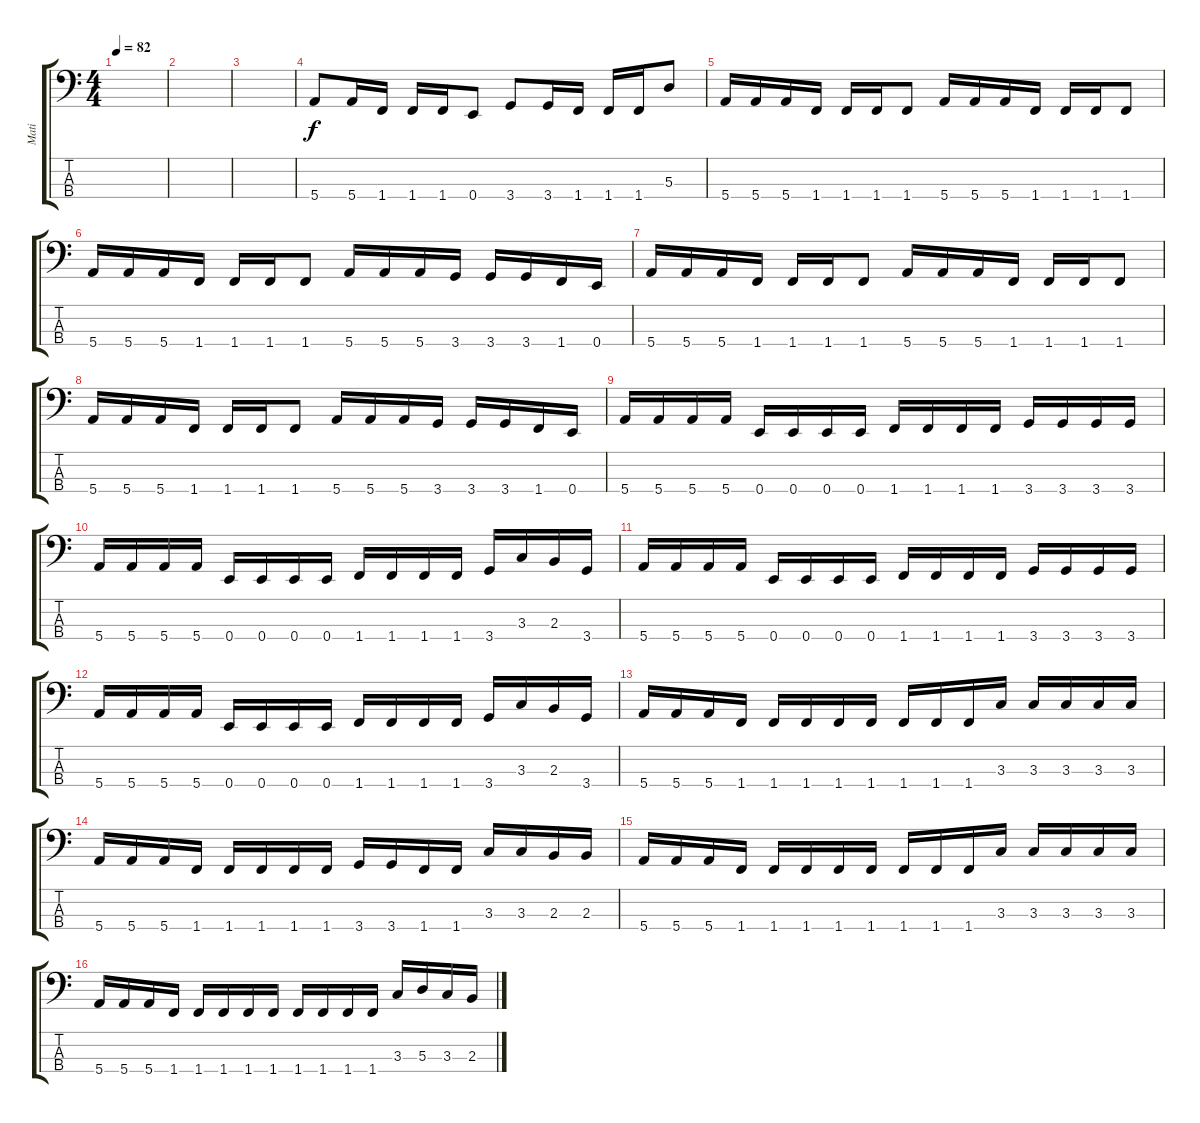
\track ("Mati" "Mati") {instrument electricbasspick}
\staff {score tabs}
\tuning (G2 D2 A1 E1) {hide}
\ts (4 4)
\tempo 82
\clef f4
\ks c
|
|
|
5.4.8 5.4.16 1.4.16 1.4.16 1.4.16 0.4.8 3.4.8 3.4.16 1.4.16 1.4.16 1.4.16 5.3.8 |
5.4.16 5.4.16 5.4.16 1.4.16 1.4.16 1.4.16 1.4.8 5.4.16 5.4.16 5.4.16 1.4.16 1.4.16 1.4.16 1.4.8 |
5.4.16 5.4.16 5.4.16 1.4.16 1.4.16 1.4.16 1.4.8 5.4.16 5.4.16 5.4.16 3.4.16 3.4.16 3.4.16 1.4.16 0.4.16 |
5.4.16 5.4.16 5.4.16 1.4.16 1.4.16 1.4.16 1.4.8 5.4.16 5.4.16 5.4.16 1.4.16 1.4.16 1.4.16 1.4.8 |
5.4.16 5.4.16 5.4.16 1.4.16 1.4.16 1.4.16 1.4.8 5.4.16 5.4.16 5.4.16 3.4.16 3.4.16 3.4.16 1.4.16 0.4.16 |
5.4.16 5.4.16 5.4.16 5.4.16 0.4.16 0.4.16 0.4.16 0.4.16 1.4.16 1.4.16 1.4.16 1.4.16 3.4.16 3.4.16 3.4.16 3.4.16 |
5.4.16 5.4.16 5.4.16 5.4.16 0.4.16 0.4.16 0.4.16 0.4.16 1.4.16 1.4.16 1.4.16 1.4.16 3.4.16 3.3.16 2.3.16 3.4.16 |
5.4.16 5.4.16 5.4.16 5.4.16 0.4.16 0.4.16 0.4.16 0.4.16 1.4.16 1.4.16 1.4.16 1.4.16 3.4.16 3.4.16 3.4.16 3.4.16 |
5.4.16 5.4.16 5.4.16 5.4.16 0.4.16 0.4.16 0.4.16 0.4.16 1.4.16 1.4.16 1.4.16 1.4.16 3.4.16 3.3.16 2.3.16 3.4.16 |
5.4.16 5.4.16 5.4.16 1.4.16 1.4.16 1.4.16 1.4.16 1.4.16 1.4.16 1.4.16 1.4.16 3.3.16 3.3.16 3.3.16 3.3.16 3.3.16 |
5.4.16 5.4.16 5.4.16 1.4.16 1.4.16 1.4.16 1.4.16 1.4.16 3.4.16 3.4.16 1.4.16 1.4.16 3.3.16 3.3.16 2.3.16 2.3.16 |
5.4.16 5.4.16 5.4.16 1.4.16 1.4.16 1.4.16 1.4.16 1.4.16 1.4.16 1.4.16 1.4.16 3.3.16 3.3.16 3.3.16 3.3.16 3.3.16 |
5.4.16 5.4.16 5.4.16 1.4.16 1.4.16 1.4.16 1.4.16 1.4.16 1.4.16 1.4.16 1.4.16 1.4.16 3.3.16 5.3.16 3.3.16 2.3.16
